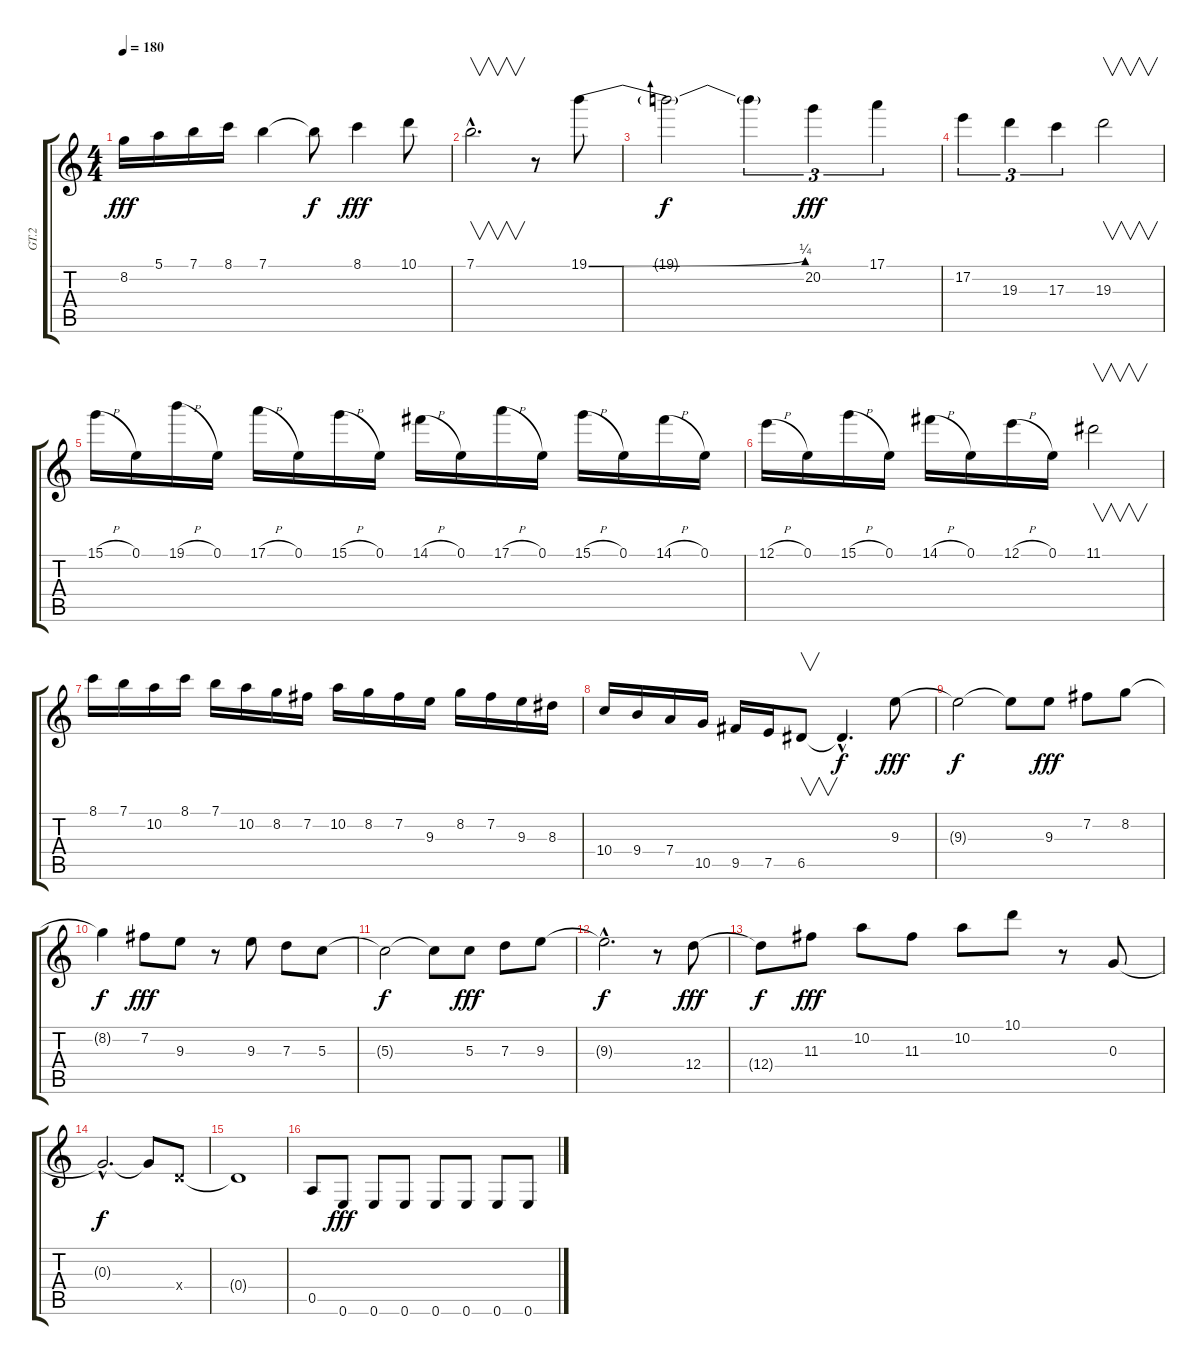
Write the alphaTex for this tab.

\track ("GT.2" "GT.2") {instrument distortionguitar}
\staff {score tabs}
\tuning (E4 B3 G3 D3 A2 E2) {hide}
\ts (4 4)
\tempo 180
\clef g2
\ks c
8.2.16{dy fff} 5.1.16 7.1.16 8.1.16 7.1.4 7.1{t}.8{dy f} 8.1.4{dy fff} 10.1.8 |
7.1{hac}.2{v d} r.8 19.1{be (bend 0 0 60 1)}.8 |
19.1{t}.2{dy f} 19.1{t}.4{tu (3 2)} 20.2.4{tu (3 2) dy fff} 17.1.4{tu (3 2)} |
17.2.4{tu (3 2)} 19.3.4{tu (3 2)} 17.3.4{tu (3 2)} 19.3.2{v} |
15.1{h}.16 0.1.16 19.1{h}.16 0.1.16 17.1{h}.16 0.1.16 15.1{h}.16 0.1.16 14.1{h}.16 0.1.16 17.1{h}.16 0.1.16 15.1{h}.16 0.1.16 14.1{h}.16 0.1.16 |
12.1{h}.16 0.1.16 15.1{h}.16 0.1.16 14.1{h}.16 0.1.16 12.1{h}.16 0.1.16 11.1.2{v} |
8.1.16 7.1.16 10.2.16 8.1.16 7.1.16 10.2.16 8.2.16 7.2.16 10.2.16 8.2.16 7.2.16 9.3.16 8.2.16 7.2.16 9.3.16 8.3.16 |
10.4.16 9.4.16 7.4.16 10.5.16 9.5.16 7.5.16 6.5.8{v} 6.5{hac t}.4{d dy f} 9.3.8{dy fff} |
9.3{t}.2{dy f} 9.3{t}.8 9.3.8{dy fff} 7.2.8 8.2.8 |
8.2{t}.4{dy f} 7.2.8{dy fff} 9.3.8 r.8 9.3.8 7.3.8 5.3.8 |
5.3{t}.2{dy f} 5.3{t}.8 5.3.8{dy fff} 7.3.8 9.3.8 |
9.3{hac t}.2{d dy f} r.8 12.4.8{dy fff} |
12.4{t}.8{dy f} 11.3.8{dy fff} 10.2.8 11.3.8 10.2.8 10.1.8 r.8 0.3.8 |
0.3{hac t}.2{d dy f} 0.3{t}.8 0.4{x}.8 |
0.4{t}.1 |
0.5.8 0.6.8{dy fff} 0.6.8 0.6.8 0.6.8 0.6.8 0.6.8 0.6.8
